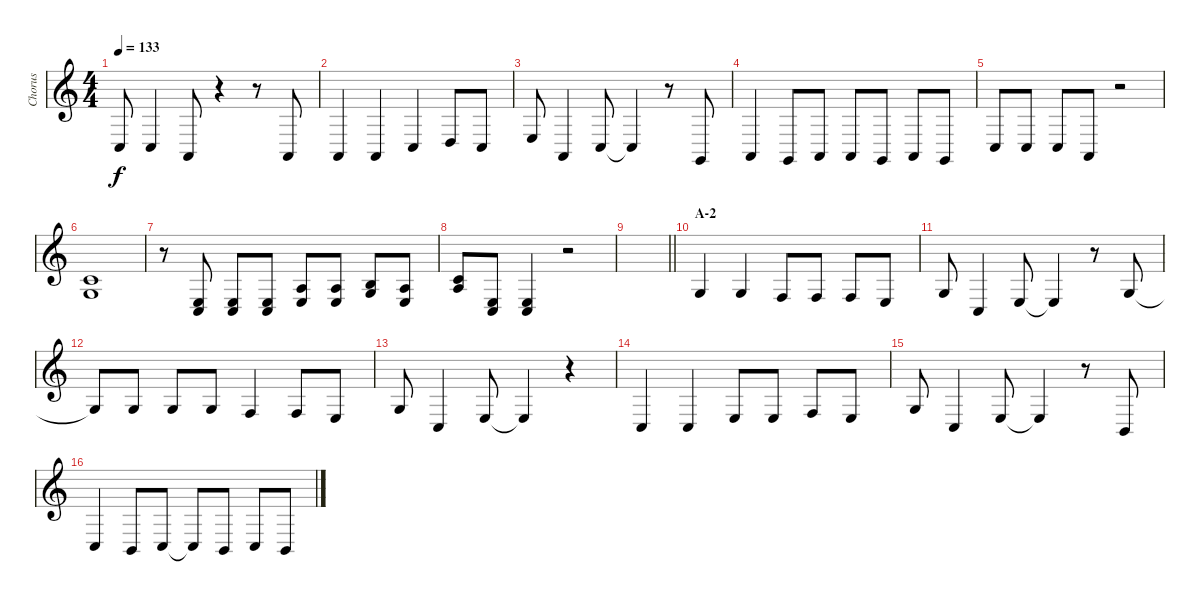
\track ("Chorus" "Chorus") {instrument violin}
\staff {score}
\tuning (E4 B3 G3 D3 A2 E2) {hide}
\ts (4 4)
\tempo 133
\clef g2
\ks c
3.5.8{dy f} 3.5.4 0.5.8 r.4 r.8 0.5.8 |
0.5.4 0.5.4 3.5.4 0.4.8 3.5.8 |
2.4.8 0.5.4 3.5.8 3.5{t}.4 r.8 3.6.8 |
0.5.4 3.6.8 0.5.8 0.5.8 3.6.8 0.5.8 3.6.8 |
3.5.8 3.5.8 3.5.8 0.5.8 r.2 |
(1.2 0.3).1 |
r.8 (2.4 3.5).8 (2.4 3.5).8 (2.4 3.5).8 (2.3 2.4).8 (2.3 2.4).8 (0.2 0.3).8 (2.3 2.4).8 |
(1.2 2.3).8 (2.4 3.5).8 (2.4 3.5).4 r.2 |
\barLineRight lightlight
|
\section ("" "A-2")
0.3.4 0.3.4 3.4.8 3.4.8 3.4.8 2.4.8 |
0.3.8 3.5.4 2.4.8 2.4{t}.4 r.8 0.3.8 |
0.3{t}.8 0.3.8 0.3.8 0.3.8 3.4.4 3.4.8 2.4.8 |
0.3.8 3.5.4 2.4.8 2.4{t}.4 r.4 |
3.5.4 3.5.4 2.4.8 2.4.8 3.4.8 2.4.8 |
0.3.8 3.5.4 2.4.8 2.4{t}.4 r.8 2.5.8 |
3.5.4 2.5.8 3.5.8 3.5{t}.8 2.5.8 3.5.8 2.5.8
